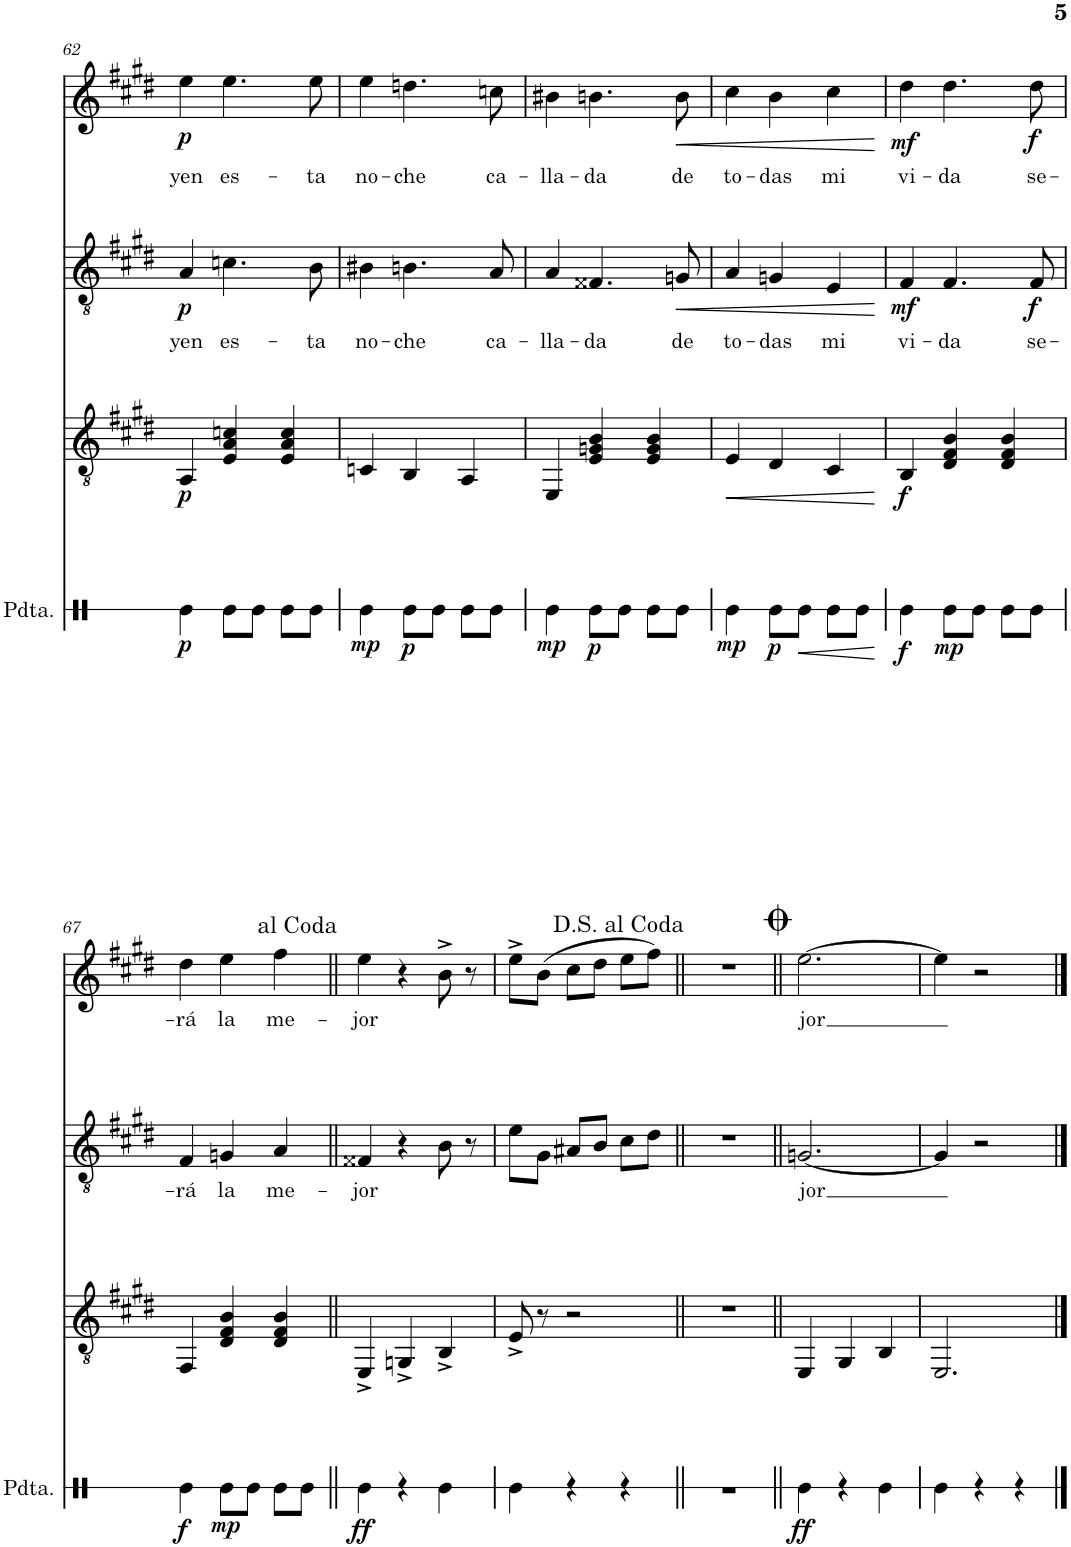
**kern	**dynam	**kern	**dynam	**kern	**text	**dynam	**kern	**text	**dynam
*part4	*part4	*part3	*part3	*part2	*part2	*part2	*part1	*part1	*part1
*staff4	*staff4	*staff3	*staff3	*staff2	*staff2	*staff2	*staff1	*staff1	*staff1
*I"Pandereta	*	*I"Guitarra	*	*I"Laúd	*	*	*I"Bandurria	*	*
*I'Pdta.	*	*	*	*	*	*	*	*	*
!!LO:PB:g=z
*clefX	*	*clefGv2	*	*clefGv2	*	*	*clefG2	*	*
*k[]	*	*k[f#c#g#d#]	*	*k[f#c#g#d#]	*	*	*k[f#c#g#d#]	*	*
*M3/4	*	*M3/4	*	*M3/4	*	*	*M3/4	*	*
=62	=62	=62	=62	=62	=62	=62	=62	=62	=62
!	!LO:DY:b	!	!LO:DY:b	!	!LO:LY:b	!LO:DY:b	!	!LO:LY:b	!LO:DY:b
4Re\	p	4AA/	p	4A/	yen	p	4ee\	yen	p
!	!	!	!	!	!LO:LY:b	!	!	!LO:LY:b	!
8Re\L	.	4E/ 4A/ 4cn/	.	4.cn\	es-	.	4.ee\	es-	.
8Re\J	.	.	.	.	.	.	.	.	.
8Re\L	.	4E/ 4A/ 4c/	.	.	.	.	.	.	.
!	!	!	!	!	!LO:LY:b	!	!	!LO:LY:b	!
8Re\J	.	.	.	8B\	-ta	.	8ee\	-ta	.
=63	=63	=63	=63	=63	=63	=63	=63	=63	=63
!	!LO:DY:b	!	!	!	!LO:LY:b	!	!	!LO:LY:b	!
4Re\	mp	4Cn/	.	4B#X\	no-	.	4ee\	no-	.
!	!LO:DY:b	!	!	!	!LO:LY:b	!	!	!LO:LY:b	!
8Re\L	p	4BB/	.	4.Bn\	-che	.	4.ddn\	-che	.
8Re\J	.	.	.	.	.	.	.	.	.
8Re\L	.	4AA/	.	.	.	.	.	.	.
!	!	!	!	!	!LO:LY:b	!	!	!LO:LY:b	!
8Re\J	.	.	.	8A/	ca-	.	8ccn\	ca-	.
=64	=64	=64	=64	=64	=64	=64	=64	=64	=64
!	!LO:DY:b	!	!	!	!LO:LY:b	!	!	!LO:LY:b	!
4Re\	mp	4EE/	.	4A/	-lla-	.	4b#X\	-lla-	.
!	!LO:DY:b	!	!	!	!LO:LY:b	!	!	!LO:LY:b	!
8Re\L	p	4E/ 4Gn/ 4B/	.	4.F##X/	-da	.	4.bn\	-da	.
8Re\J	.	.	.	.	.	.	.	.	.
8Re\L	.	4E/ 4G/ 4B/	.	.	.	.	.	.	.
!	!	!	!	!	!LO:LY:b	!LO:HP:b	!	!LO:LY:b	!LO:HP:b
8Re\J	.	.	.	8Gn/	de	<	8b\	de	<
=65	=65	=65	=65	=65	=65	=65	=65	=65	=65
!	!LO:DY:b	!	!LO:HP:b	!	!LO:LY:b	!	!	!LO:LY:b	!
4Re\	mp	4E/	<	4A/	to-	.	4cc#\	to-	.
!	!LO:DY:b	!	!	!	!LO:LY:b	!	!	!LO:LY:b	!
8Re\L	p	4D#/	.	4Gn/	-das	.	4b\	-das	.
!	!LO:HP:b	!	!	!	!	!	!	!	!
8Re\J	<	.	.	.	.	.	.	.	.
!	!	!	!	!	!LO:LY:b	!	!	!LO:LY:b	!
8Re\L	.	4C#/	.	4E/	mi	.	4cc#\	mi	.
8Re\J	.	.	.	.	.	.	.	.	.
.	[	.	[	.	.	[	.	.	[
=66	=66	=66	=66	=66	=66	=66	=66	=66	=66
!	!LO:DY:b	!	!LO:DY:b	!	!LO:LY:b	!LO:DY:b	!	!LO:LY:b	!LO:DY:b
4Re\	f	4BB/	f	4F#/	vi-	mf	4dd#\	vi-	mf
!	!LO:DY:b	!	!	!	!LO:LY:b	!	!	!LO:LY:b	!
8Re\L	mp	4D#/ 4F#/ 4B/	.	4.F#/	-da	.	4.dd#\	-da	.
8Re\J	.	.	.	.	.	.	.	.	.
8Re\L	.	4D#/ 4F#/ 4B/	.	.	.	.	.	.	.
!	!	!	!	!	!LO:LY:b	!LO:DY:b	!	!LO:LY:b	!LO:DY:b
8Re\J	.	.	.	8F#/	se-	f	8dd#\	se-	f
!!LO:LB:g=z
=67	=67	=67	=67	=67	=67	=67	=67	=67	=67
!	!LO:DY:b	!	!	!	!LO:LY:b	!	!	!LO:LY:b	!
4Re\	f	4FF#/	.	4F#/	-rá	.	4dd#\	-rá	.
!	!LO:DY:b	!	!	!	!LO:LY:b	!	!	!LO:LY:b	!
8Re\L	mp	4D#/ 4F#/ 4B/	.	4Gn/	la	.	4ee\	la	.
8Re\J	.	.	.	.	.	.	.	.	.
!	!	!	!	!	!LO:LY:b	!	!	!LO:LY:b	!
8Re\L	.	4D#/ 4F#/ 4B/	.	4A/	me-	.	4ff#\	me-	.
8Re\J	.	.	.	.	.	.	.	.	.
=68||	=68||	=68||	=68||	=68||	=68||	=68||	=68||	=68||	=68||
!	!LO:DY:b	!	!	!	!LO:LY:b	!	!	!LO:LY:b	!
4Re\	ff	4EE^/	.	4F##X/	-jor	.	4ee\	-jor	.
4r	.	4GGn^/	.	4r	.	.	4r	.	.
4Re\	.	4BB^/	.	8B\	.	.	8b^\	.	.
.	.	.	.	8r	.	.	8r	.	.
=69	=69	=69	=69	=69	=69	=69	=69	=69	=69
4Re\	.	8E^/	.	8e\L	.	.	8ee^\L	.	.
.	.	8r	.	8G#\J	.	.	(8b\J	.	.
4r	.	2r	.	8A#X/L	.	.	8cc#\L	.	.
.	.	.	.	8B/J	.	.	8dd#\J	.	.
4r	.	.	.	8c#\L	.	.	8ee\L	.	.
.	.	.	.	8d#\J	.	.	8ff#\J)	.	.
=70||	=70||	=70||	=70||	=70||	=70||	=70||	=70||	=70||	=70||
2.r	.	2.r	.	2.r	.	.	2.r	.	.
=71||	=71||	=71||	=71||	=71||	=71||	=71||	=71||	=71||	=71||
!	!LO:DY:b	!	!	!	!LO:LY:b	!	!	!LO:LY:b	!
4Re\	ff	4EE/	.	[2.Gn/	-jor	.	[2.ee\	-jor	.
4r	.	4GG#/	.	.	.	.	.	.	.
4Re\	.	4BB/	.	.	.	.	.	.	.
=72	=72	=72	=72	=72	=72	=72	=72	=72	=72
4Re\	.	2.EE/	.	4G/]	.	.	4ee\]	.	.
4r	.	.	.	2r	.	.	2r	.	.
4r	.	.	.	.	.	.	.	.	.
==	==	==	==	==	==	==	==	==	==
*-	*-	*-	*-	*-	*-	*-	*-	*-	*-
